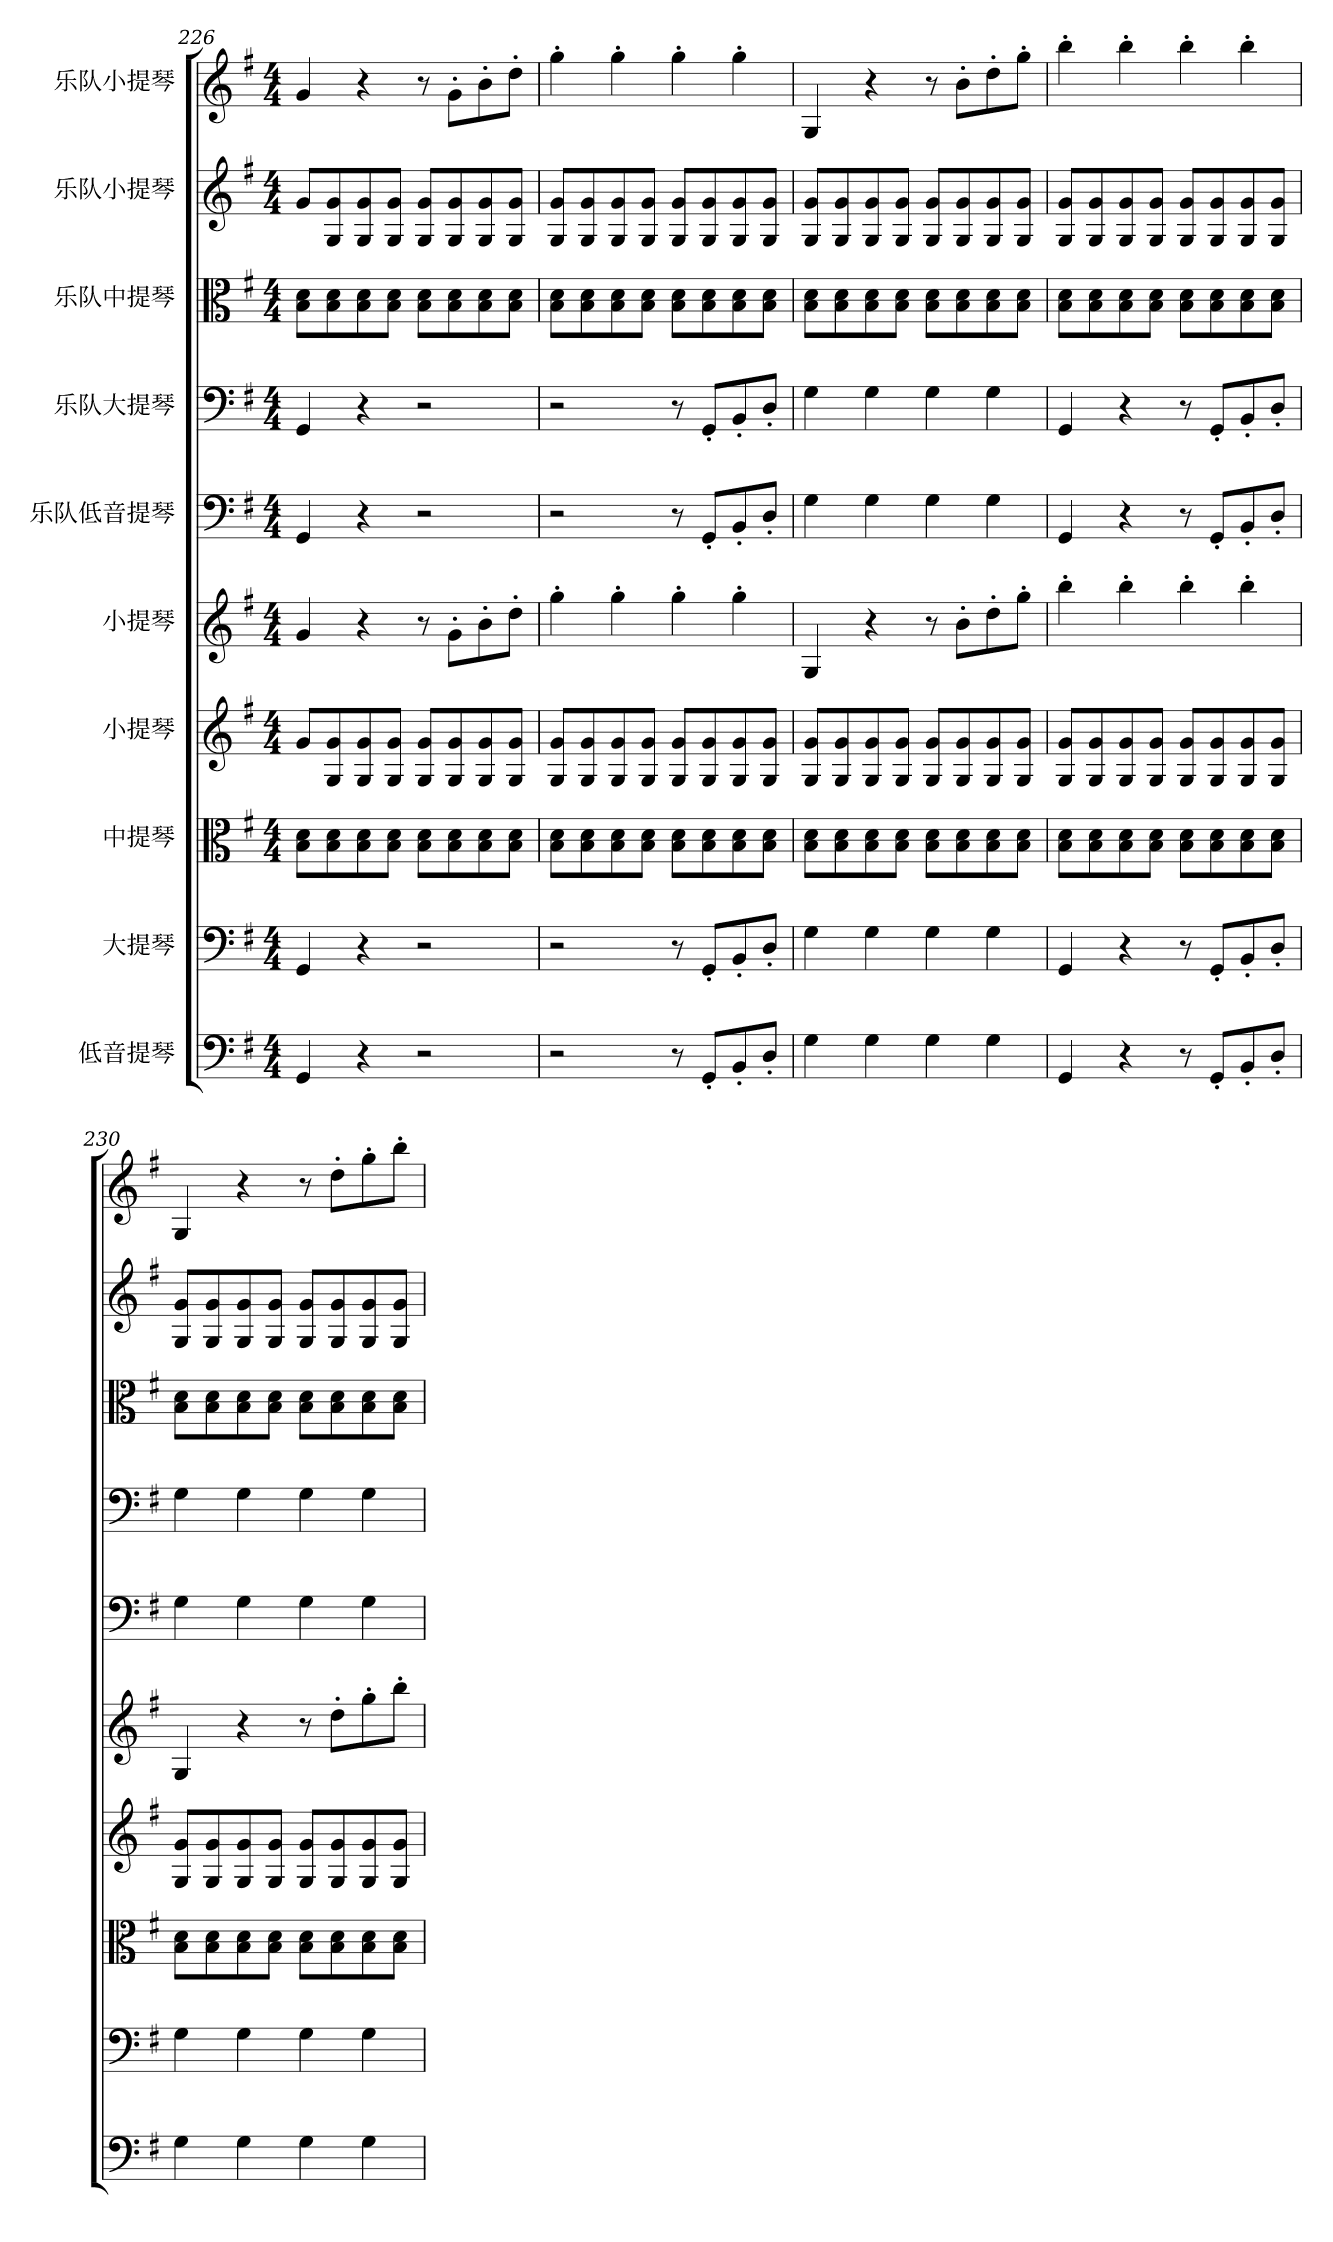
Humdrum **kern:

**kern	**kern	**kern	**kern	**kern	**kern	**kern	**kern	**kern	**kern
*part10	*part9	*part8	*part7	*part6	*part5	*part4	*part3	*part2	*part1
*staff10	*staff9	*staff8	*staff7	*staff6	*staff5	*staff4	*staff3	*staff2	*staff1
*I"低音提琴	*I"大提琴	*I"中提琴	*I"小提琴	*I"小提琴	*I"乐队低音提琴	*I"乐队大提琴	*I"乐队中提琴	*I"乐队小提琴	*I"乐队小提琴
*clefF4	*clefF4	*clefC3	*clefG2	*clefG2	*clefF4	*clefF4	*clefC3	*clefG2	*clefG2
*ITrd7c12	*	*	*	*	*ITrd7c12	*	*	*	*
*k[f#]	*k[f#]	*k[f#]	*k[f#]	*k[f#]	*k[f#]	*k[f#]	*k[f#]	*k[f#]	*k[f#]
*M4/4	*M4/4	*M4/4	*M4/4	*M4/4	*M4/4	*M4/4	*M4/4	*M4/4	*M4/4
=226	=226	=226	=226	=226	=226	=226	=226	=226	=226
4GGG/	4GG/	8B\ 8d\L	8g/L	4g/	4GGG/	4GG/	8B\ 8d\L	8g/L	4g/
.	.	8B\ 8d\	8G/ 8g/	.	.	.	8B\ 8d\	8G/ 8g/	.
4r	4r	8B\ 8d\	8G/ 8g/	4r	4r	4r	8B\ 8d\	8G/ 8g/	4r
.	.	8B\ 8d\J	8G/ 8g/J	.	.	.	8B\ 8d\J	8G/ 8g/J	.
2r	2r	8B\ 8d\L	8G/ 8g/L	8r	2r	2r	8B\ 8d\L	8G/ 8g/L	8r
.	.	8B\ 8d\	8G/ 8g/	8g'\L	.	.	8B\ 8d\	8G/ 8g/	8g'\L
.	.	8B\ 8d\	8G/ 8g/	8b'\	.	.	8B\ 8d\	8G/ 8g/	8b'\
.	.	8B\ 8d\J	8G/ 8g/J	8dd'\J	.	.	8B\ 8d\J	8G/ 8g/J	8dd'\J
!!LO:PB:g=z
=227	=227	=227	=227	=227	=227	=227	=227	=227	=227
2r	2r	8B\ 8d\L	8G/ 8g/L	4gg'\	2r	2r	8B\ 8d\L	8G/ 8g/L	4gg'\
.	.	8B\ 8d\	8G/ 8g/	.	.	.	8B\ 8d\	8G/ 8g/	.
.	.	8B\ 8d\	8G/ 8g/	4gg'\	.	.	8B\ 8d\	8G/ 8g/	4gg'\
.	.	8B\ 8d\J	8G/ 8g/J	.	.	.	8B\ 8d\J	8G/ 8g/J	.
8r	8r	8B\ 8d\L	8G/ 8g/L	4gg'\	8r	8r	8B\ 8d\L	8G/ 8g/L	4gg'\
8GGG'/L	8GG'/L	8B\ 8d\	8G/ 8g/	.	8GGG'/L	8GG'/L	8B\ 8d\	8G/ 8g/	.
8BBB'/	8BB'/	8B\ 8d\	8G/ 8g/	4gg'\	8BBB'/	8BB'/	8B\ 8d\	8G/ 8g/	4gg'\
8DD'/J	8D'/J	8B\ 8d\J	8G/ 8g/J	.	8DD'/J	8D'/J	8B\ 8d\J	8G/ 8g/J	.
=228	=228	=228	=228	=228	=228	=228	=228	=228	=228
4GG\	4G\	8B\ 8d\L	8G/ 8g/L	4G/	4GG\	4G\	8B\ 8d\L	8G/ 8g/L	4G/
.	.	8B\ 8d\	8G/ 8g/	.	.	.	8B\ 8d\	8G/ 8g/	.
4GG\	4G\	8B\ 8d\	8G/ 8g/	4r	4GG\	4G\	8B\ 8d\	8G/ 8g/	4r
.	.	8B\ 8d\J	8G/ 8g/J	.	.	.	8B\ 8d\J	8G/ 8g/J	.
4GG\	4G\	8B\ 8d\L	8G/ 8g/L	8r	4GG\	4G\	8B\ 8d\L	8G/ 8g/L	8r
.	.	8B\ 8d\	8G/ 8g/	8b'\L	.	.	8B\ 8d\	8G/ 8g/	8b'\L
4GG\	4G\	8B\ 8d\	8G/ 8g/	8dd'\	4GG\	4G\	8B\ 8d\	8G/ 8g/	8dd'\
.	.	8B\ 8d\J	8G/ 8g/J	8gg'\J	.	.	8B\ 8d\J	8G/ 8g/J	8gg'\J
=229	=229	=229	=229	=229	=229	=229	=229	=229	=229
4GGG/	4GG/	8B\ 8d\L	8G/ 8g/L	4bb'\	4GGG/	4GG/	8B\ 8d\L	8G/ 8g/L	4bb'\
.	.	8B\ 8d\	8G/ 8g/	.	.	.	8B\ 8d\	8G/ 8g/	.
4r	4r	8B\ 8d\	8G/ 8g/	4bb'\	4r	4r	8B\ 8d\	8G/ 8g/	4bb'\
.	.	8B\ 8d\J	8G/ 8g/J	.	.	.	8B\ 8d\J	8G/ 8g/J	.
8r	8r	8B\ 8d\L	8G/ 8g/L	4bb'\	8r	8r	8B\ 8d\L	8G/ 8g/L	4bb'\
8GGG'/L	8GG'/L	8B\ 8d\	8G/ 8g/	.	8GGG'/L	8GG'/L	8B\ 8d\	8G/ 8g/	.
8BBB'/	8BB'/	8B\ 8d\	8G/ 8g/	4bb'\	8BBB'/	8BB'/	8B\ 8d\	8G/ 8g/	4bb'\
8DD'/J	8D'/J	8B\ 8d\J	8G/ 8g/J	.	8DD'/J	8D'/J	8B\ 8d\J	8G/ 8g/J	.
!!LO:PB:g=z
=230	=230	=230	=230	=230	=230	=230	=230	=230	=230
4GG\	4G\	8B\ 8d\L	8G/ 8g/L	4G/	4GG\	4G\	8B\ 8d\L	8G/ 8g/L	4G/
.	.	8B\ 8d\	8G/ 8g/	.	.	.	8B\ 8d\	8G/ 8g/	.
4GG\	4G\	8B\ 8d\	8G/ 8g/	4r	4GG\	4G\	8B\ 8d\	8G/ 8g/	4r
.	.	8B\ 8d\J	8G/ 8g/J	.	.	.	8B\ 8d\J	8G/ 8g/J	.
4GG\	4G\	8B\ 8d\L	8G/ 8g/L	8r	4GG\	4G\	8B\ 8d\L	8G/ 8g/L	8r
.	.	8B\ 8d\	8G/ 8g/	8dd'\L	.	.	8B\ 8d\	8G/ 8g/	8dd'\L
4GG\	4G\	8B\ 8d\	8G/ 8g/	8gg'\	4GG\	4G\	8B\ 8d\	8G/ 8g/	8gg'\
.	.	8B\ 8d\J	8G/ 8g/J	8bb'\J	.	.	8B\ 8d\J	8G/ 8g/J	8bb'\J
=	=	=	=	=	=	=	=	=	=
*-	*-	*-	*-	*-	*-	*-	*-	*-	*-
